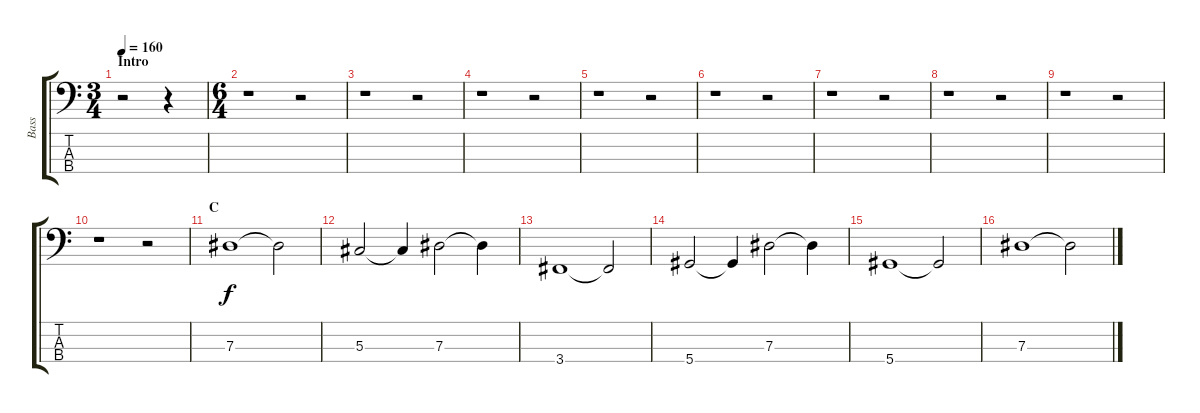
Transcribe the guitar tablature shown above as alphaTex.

\track ("Bass" "Bass") {instrument electricbasspick}
\staff {score tabs}
\tuning (Gb2 Db2 Ab1 Eb1) {hide}
\ts (3 4)
\section ("" "Intro")
\tempo 160
\tempo 120
\tempo 160
\clef f4
\ks c
r.2{dy f instrument electricbasspick} r.4 |
\ts (6 4)
r.1 r.2 |
r.1 r.2 |
r.1 r.2 |
r.1 r.2 |
r.1 r.2 |
r.1 r.2 |
r.1 r.2 |
r.1 r.2 |
r.1 r.2 |
\section ("" "C")
7.3.1 7.3{t}.2 |
5.3.2 5.3{t}.4 7.3.2 7.3{t}.4 |
3.4.1 3.4{t}.2 |
5.4.2 5.4{t}.4 7.3.2 7.3{t}.4 |
5.4.1 5.4{t}.2 |
7.3.1 7.3{t}.2
